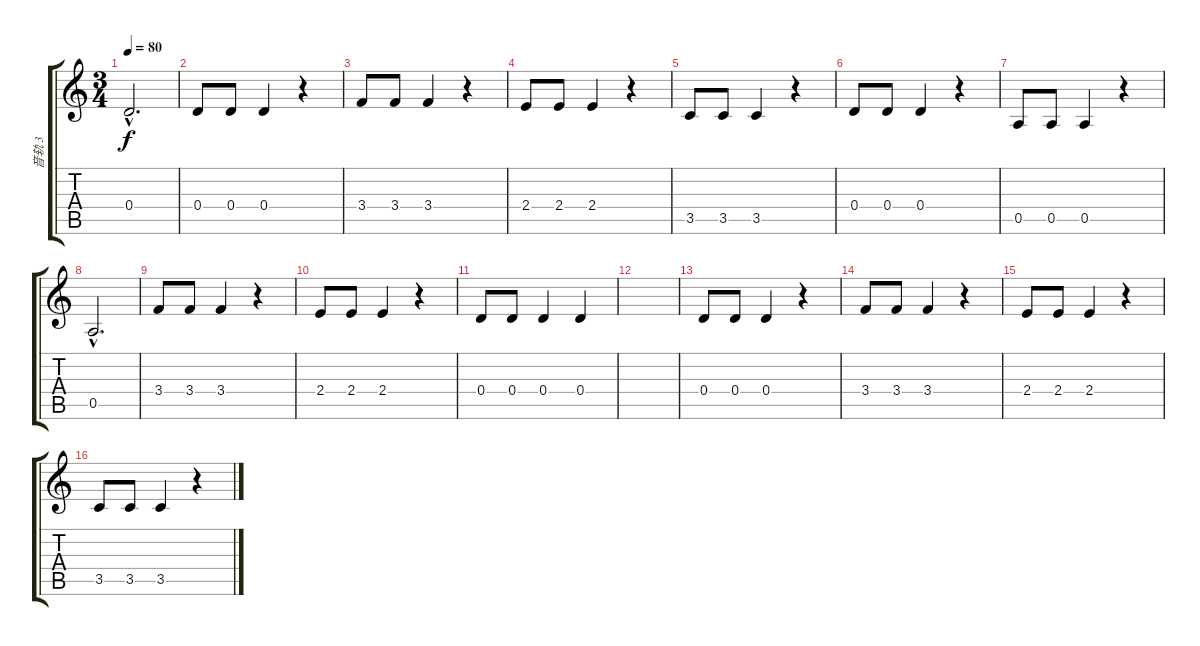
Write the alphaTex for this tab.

\track ("音轨 3" "音轨 3") {instrument electricbassfinger}
\staff {score tabs}
\tuning (E4 B3 G3 D3 A2 D2) {hide}
\ts (3 4)
\tempo 80
\clef g2
\ks c
0.4{hac}.2{d dy f} |
0.4.8 0.4.8 0.4.4 r.4 |
3.4.8 3.4.8 3.4.4 r.4 |
2.4.8 2.4.8 2.4.4 r.4 |
3.5.8 3.5.8 3.5.4 r.4 |
0.4.8 0.4.8 0.4.4 r.4 |
0.5.8 0.5.8 0.5.4 r.4 |
0.5{hac}.2{d} |
3.4.8 3.4.8 3.4.4 r.4 |
2.4.8 2.4.8 2.4.4 r.4 |
0.4.8 0.4.8 0.4.4 0.4.4 |
|
0.4.8 0.4.8 0.4.4 r.4 |
3.4.8 3.4.8 3.4.4 r.4 |
2.4.8 2.4.8 2.4.4 r.4 |
3.5.8 3.5.8 3.5.4 r.4
